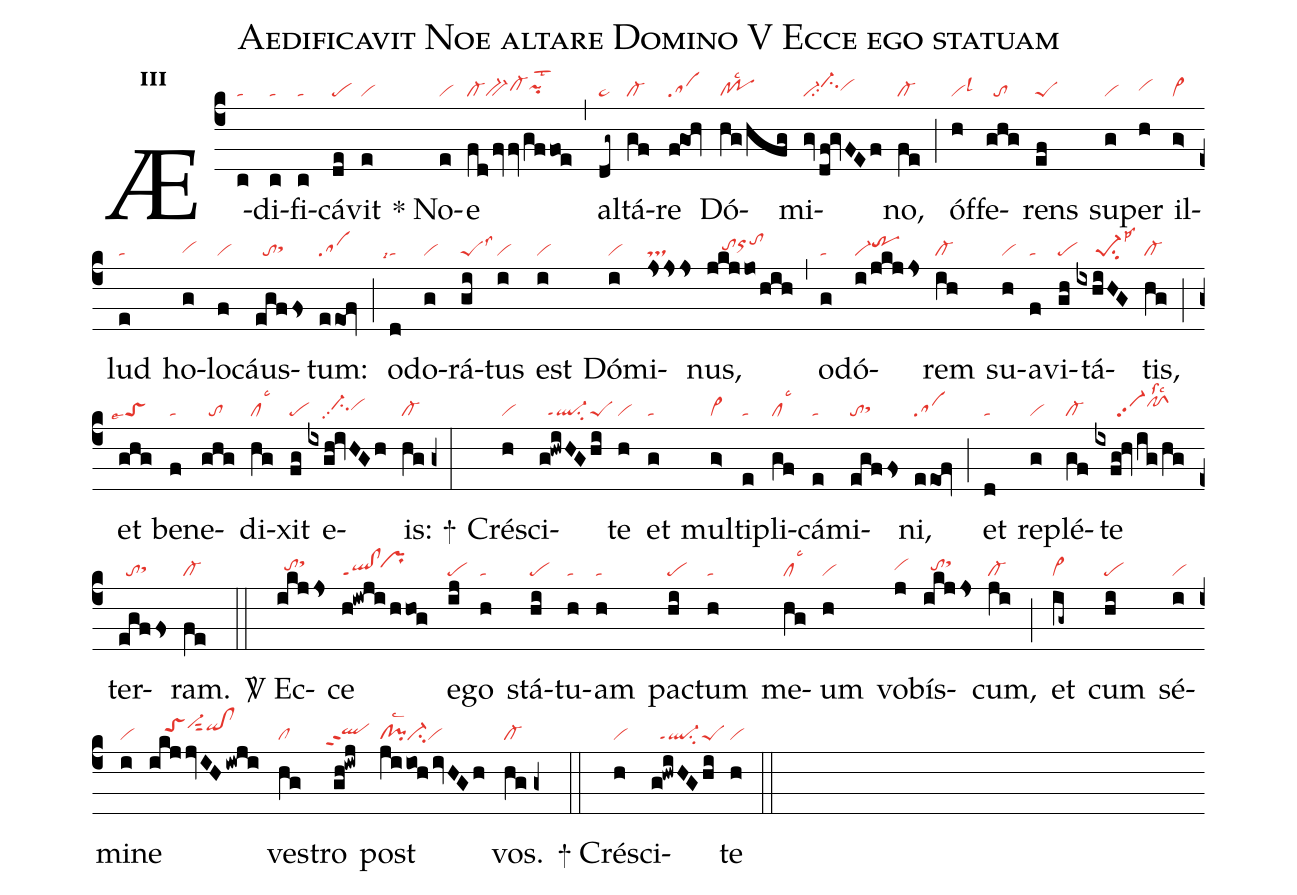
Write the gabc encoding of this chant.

name:Aedificavit Noe altare Domino V Ecce ego statuam;
office-part:re;
mode:3;
nabc-lines:1;
%%
initial-style: 1;
name: Aedificavit Noe altare;
mode: 3;
office-part: Responsorium;
annotation: Resp.;
annotation: iii;
nabc-lines:1;
%%
(c4) Æ(c|ta)di(c|ta)fi(c|ta)cá(de|pe)vit(e|vi) <sp>*</sp> No(e|vi)e(fd/fvfv/gffoe|cl-bv-cl-hhpihhlst2) (,) al(dg~|ta>)tá(gf|cl-)re(f!goh|sa) Dó(hg/hfg|cl!polsc2)mi(gv/df!gvFEf|vi-ci-hipp2vihh)no,(fe|cl-) (;) óf(h|vilsl3)fe(ghg|//to)rens(ef|peS) su(g|vi)per(h|vihh) il(g>|vi>)lud(e|ta) ho(g|vihg)lo(f|vi)cáus(egffs|//tosthh)tum:(eeof|sa) (;) o(d|``talsi7)do(g|vi)rá(gi|peSlss3)tus(i|vi) est(i|vi) Dó(i|vi)mi(jsss|ts)nus,(jkjjo/hih|////tohhorhitohj) (,) o(g|ta)dó(i/jkjjs|vi-trhi)rem(ih|cl-) su(h|vi)a(f|ta)vi(gh|pe)tá(ixhiHG|/////pe-1su2lsp3)tis,(hg|cl-) (;) et(ghg|``toSlse7) be(f|ta)ne(ghg|//to)di(hg|cllsc3)xit(fg|pe) e(ixgh!ivHGh|//////ci-hhpp2vihh)is:
<sp>+</sp>(hgg+:|cl-) Crés(h|vi)ci(g!hwiHGhi|//ql-ppt1su2peS)te(h|vi) et(g|ta) mul(g>|vi>)ti(e|ta)pli(gf|cllsc3)cá(e|ta)mi(egffs|tosthh)ni,(eeof|sa) (;) et(d|ta) re(g|vi)plé(gf|cl-)te(ixfg!hvig/hg|//////vi-pp2pfShilssc2) ter(egffs|//tosthh)ram.(fe|cl-) (::)

<sp>V/</sp> Ec(ikjjs|//tohhsthj)ce(h!iwji/hhog|ql!clppt1`prhi) e(ij|pe)go(h|ta) stá(hi|pe)tu(h|ta)am(h|ta) pac(hi|pe)tum(h|ta) me(hg|cllsc3)um(h|vi) vo(j|vihh)bís(ikjjs|//tohhsthj)cum,(ji|cl-) (;) et(ig~|vi>) cum(hi|pe) sé(i|vi)mi(i|vi)ne(ikjjvIH/iwji|////toShivi-hjsut2qihi!clhi) ves(hg|cl)tro(gh!iwj|``qlhhppt2) post(jiioh/ivHGh|cl!pilsc2ci-vi) vos.(hgg+|cl-) (::)
<sp>+</sp> Crés(h|vi)ci(g!hwiHGhi|//ql-ppt1su2peS)te(h|vi) (::)
